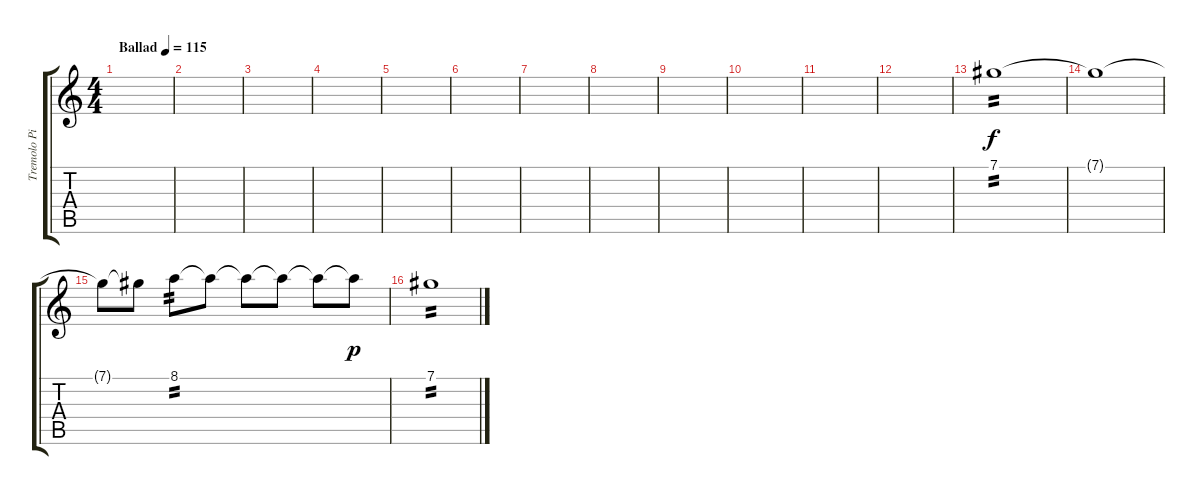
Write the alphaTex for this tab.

\track ("Tremolo Picking" "Tremolo Pi") {instrument overdrivenguitar}
\staff {score tabs}
\tuning (Db4 Ab3 E3 B2 Gb2 Db2) {hide}
\ts (4 4)
\tempo (115 "Ballad")
\clef g2
\ks c
|
|
|
|
|
|
|
|
|
|
|
|
7.1.1{tp 2} |
7.1{t}.1 |
7.1{t}.8 7.1{t}.8 8.1.8{tp 2} 8.1{t}.8 8.1{t}.8 8.1{t}.8 8.1{t}.8{dy f} 8.1{t}.8{dy p} |
7.1.1{tp 2}
